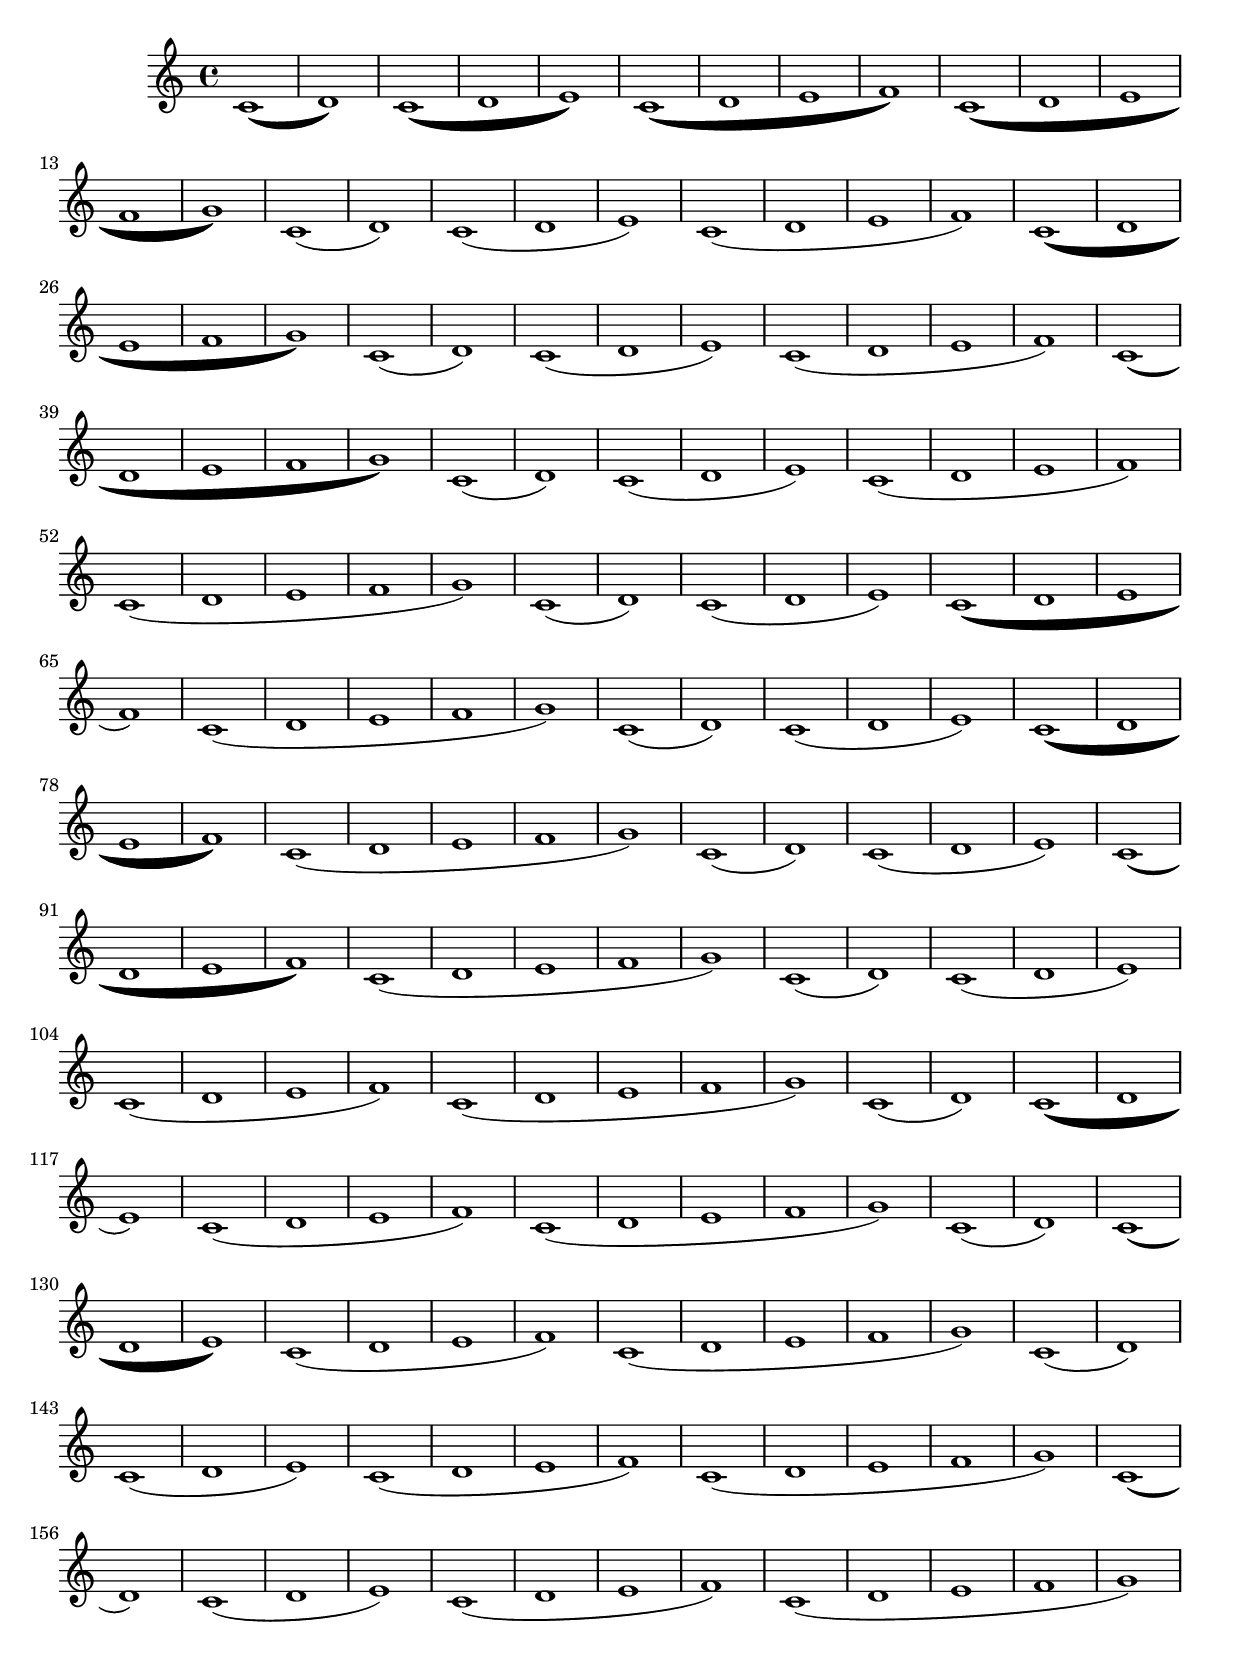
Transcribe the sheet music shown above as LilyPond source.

#(define (variable-slur-thickness min-l max-l min-t max-t) (lambda (grob)
  (let* ((cpt (ly:grob-property grob 'control-points))
         (cp0 (car cpt)) (cp3 (cadddr cpt))
         (x0 (car cp0)) (y0 (cdr cp0))
         (x1 (car cp3)) (y1 (cdr cp3))
         (len (sqrt (+ (expt (- x1 x0)  2) (expt (- y1 y0)  2))))
         (thickness
           (if (<= len max-l)
             (if (< len min-l)
                min-t
                (+ min-t
                  (* (- len min-l)
                    (/ (- max-t min-t) (- max-l min-l)))))
             max-t)))
   
         (ly:grob-set-property! grob 'thickness thickness))))


\score {
  \relative c' { \repeat unfold 12 { c1( d) c( d e) c( d e f) c( d e f g) } }

  \layout { 
    \override Slur.after-line-breaking = #(variable-slur-thickness 3 10 1 12.7) 
  } 
}
